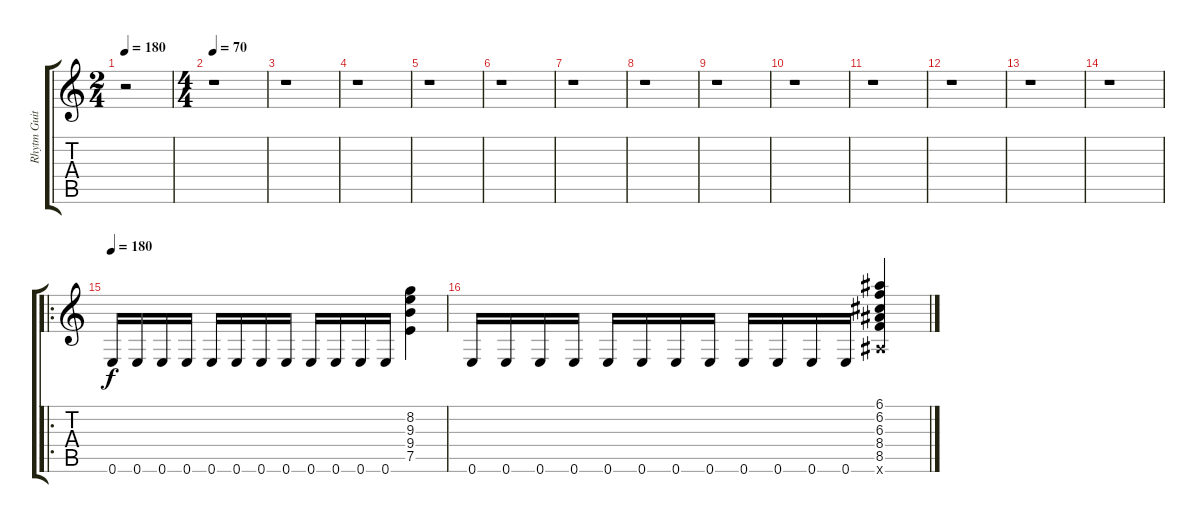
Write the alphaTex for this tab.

\track ("Rhytm Guitar" "Rhytm Guit") {instrument distortionguitar}
\staff {score tabs}
\tuning (E4 B3 G3 D3 A2 E2) {hide}
\ts (2 4)
\tempo 180
\tempo 70
\tempo 180
\clef g2
\ks c
r.2{dy f instrument distortionguitar} |
\ts (4 4)
\tempo 70
r.1 |
r.1 |
r.1 |
r.1 |
r.1 |
r.1 |
r.1 |
r.1 |
r.1 |
r.1 |
r.1 |
r.1 |
r.1 |
\ro
\tempo 180
0.6.16 0.6.16 0.6.16 0.6.16 0.6.16 0.6.16 0.6.16 0.6.16 0.6.16 0.6.16 0.6.16 0.6.16 (8.2 9.3 9.4 7.5).4 |
0.6.16 0.6.16 0.6.16 0.6.16 0.6.16 0.6.16 0.6.16 0.6.16 0.6.16 0.6.16 0.6.16 0.6.16 (6.1 6.2 6.3 8.4 8.5 6.6{x}).4
